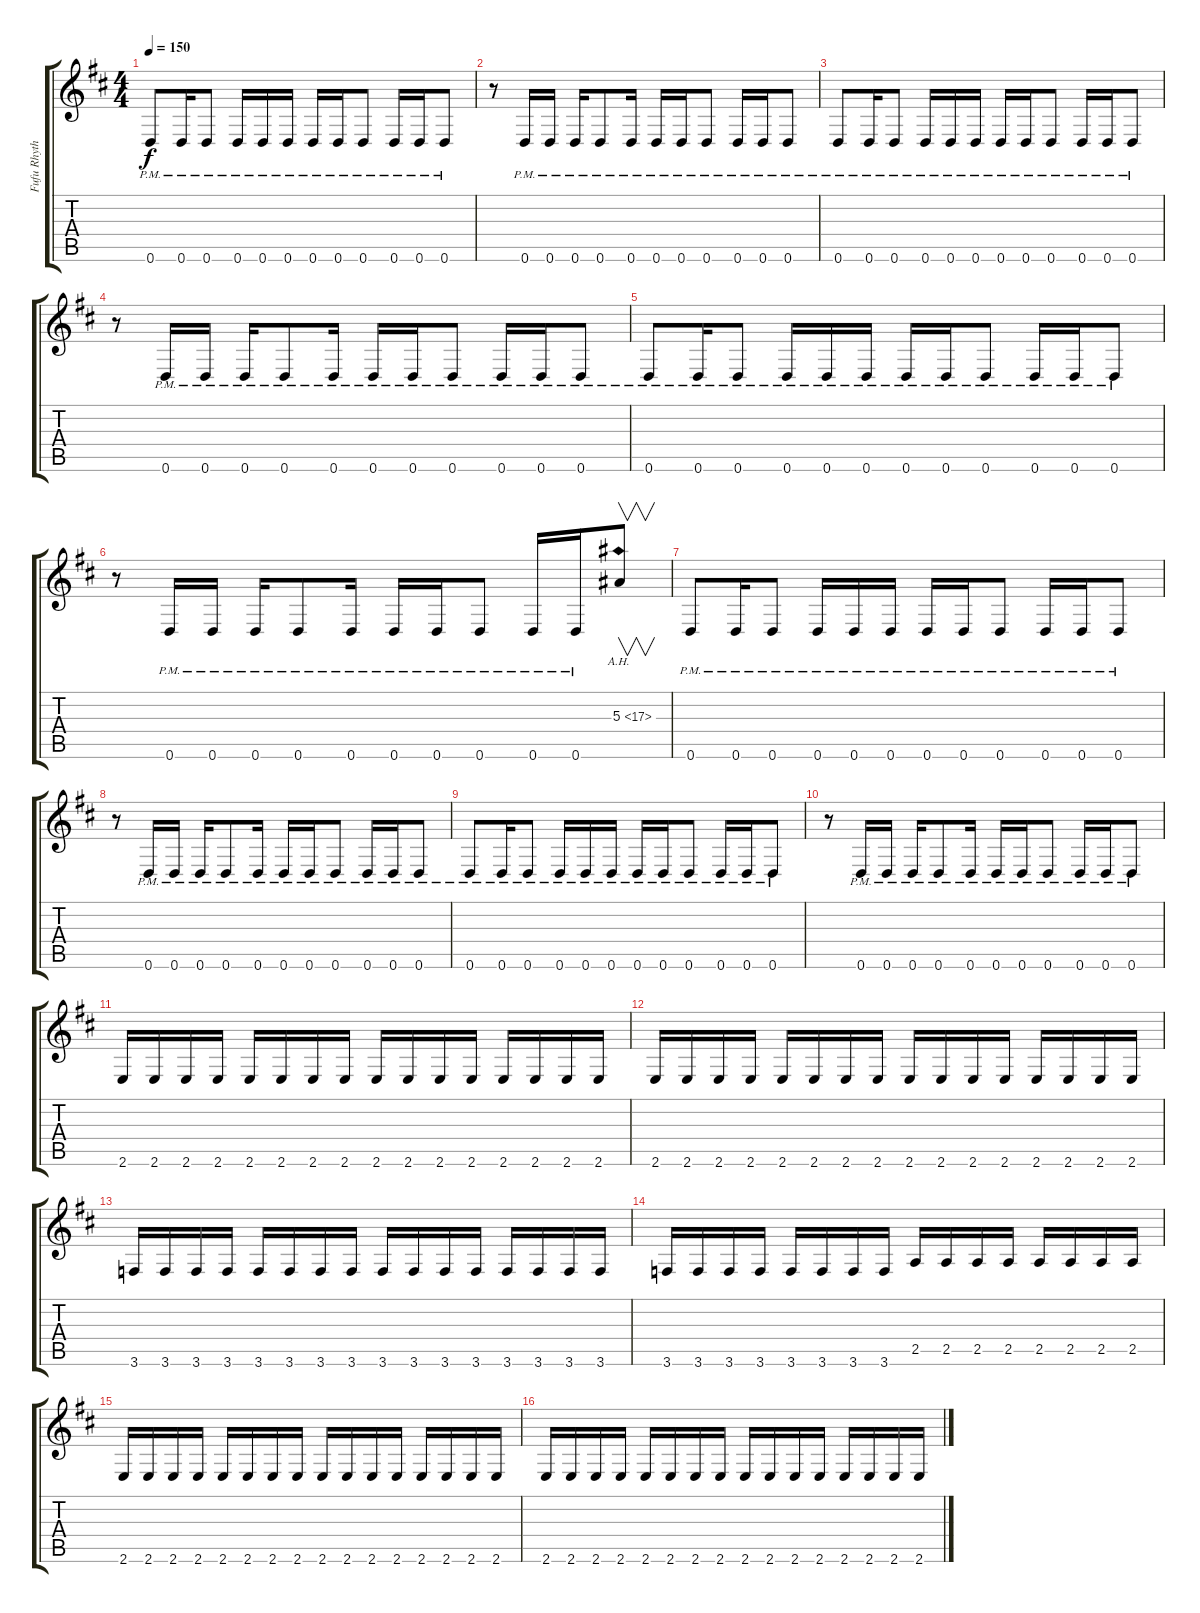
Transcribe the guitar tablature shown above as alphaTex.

\track ("Fufu Rhythm" "Fufu Rhyth") {instrument distortionguitar}
\staff {score tabs}
\tuning (D4 A3 F3 C3 G2 D2) {hide}
\ts (4 4)
\tempo 150
\clef g2
\ks d
0.6{pm}.8{dy f} 0.6{pm}.16 0.6{pm}.8 0.6{pm}.16 0.6{pm}.16 0.6{pm}.16 0.6{pm}.16 0.6{pm}.16 0.6{pm}.8 0.6{pm}.16 0.6{pm}.16 0.6{pm}.8 |
r.8 0.6{pm}.16 0.6{pm}.16 0.6{pm}.16 0.6{pm}.8 0.6{pm}.16 0.6{pm}.16 0.6{pm}.16 0.6{pm}.8 0.6{pm}.16 0.6{pm}.16 0.6{pm}.8 |
0.6{pm}.8 0.6{pm}.16 0.6{pm}.8 0.6{pm}.16 0.6{pm}.16 0.6{pm}.16 0.6{pm}.16 0.6{pm}.16 0.6{pm}.8 0.6{pm}.16 0.6{pm}.16 0.6{pm}.8 |
r.8 0.6{pm}.16 0.6{pm}.16 0.6{pm}.16 0.6{pm}.8 0.6{pm}.16 0.6{pm}.16 0.6{pm}.16 0.6{pm}.8 0.6{pm}.16 0.6{pm}.16 0.6{pm}.8 |
0.6{pm}.8 0.6{pm}.16 0.6{pm}.8 0.6{pm}.16 0.6{pm}.16 0.6{pm}.16 0.6{pm}.16 0.6{pm}.16 0.6{pm}.8 0.6{pm}.16 0.6{pm}.16 0.6{pm}.8 |
r.8 0.6{pm}.16 0.6{pm}.16 0.6{pm}.16 0.6{pm}.8 0.6{pm}.16 0.6{pm}.16 0.6{pm}.16 0.6{pm}.8 0.6{pm}.16 0.6{pm}.16 5.3{ah 12}.8{v} |
0.6{pm}.8 0.6{pm}.16 0.6{pm}.8 0.6{pm}.16 0.6{pm}.16 0.6{pm}.16 0.6{pm}.16 0.6{pm}.16 0.6{pm}.8 0.6{pm}.16 0.6{pm}.16 0.6{pm}.8 |
r.8 0.6{pm}.16 0.6{pm}.16 0.6{pm}.16 0.6{pm}.8 0.6{pm}.16 0.6{pm}.16 0.6{pm}.16 0.6{pm}.8 0.6{pm}.16 0.6{pm}.16 0.6{pm}.8 |
0.6{pm}.8 0.6{pm}.16 0.6{pm}.8 0.6{pm}.16 0.6{pm}.16 0.6{pm}.16 0.6{pm}.16 0.6{pm}.16 0.6{pm}.8 0.6{pm}.16 0.6{pm}.16 0.6{pm}.8 |
r.8 0.6{pm}.16 0.6{pm}.16 0.6{pm}.16 0.6{pm}.8 0.6{pm}.16 0.6{pm}.16 0.6{pm}.16 0.6{pm}.8 0.6{pm}.16 0.6{pm}.16 0.6{pm}.8 |
2.6.16 2.6.16 2.6.16 2.6.16 2.6.16 2.6.16 2.6.16 2.6.16 2.6.16 2.6.16 2.6.16 2.6.16 2.6.16 2.6.16 2.6.16 2.6.16 |
2.6.16 2.6.16 2.6.16 2.6.16 2.6.16 2.6.16 2.6.16 2.6.16 2.6.16 2.6.16 2.6.16 2.6.16 2.6.16 2.6.16 2.6.16 2.6.16 |
3.6.16 3.6.16 3.6.16 3.6.16 3.6.16 3.6.16 3.6.16 3.6.16 3.6.16 3.6.16 3.6.16 3.6.16 3.6.16 3.6.16 3.6.16 3.6.16 |
3.6.16 3.6.16 3.6.16 3.6.16 3.6.16 3.6.16 3.6.16 3.6.16 2.5.16 2.5.16 2.5.16 2.5.16 2.5.16 2.5.16 2.5.16 2.5.16 |
2.6.16 2.6.16 2.6.16 2.6.16 2.6.16 2.6.16 2.6.16 2.6.16 2.6.16 2.6.16 2.6.16 2.6.16 2.6.16 2.6.16 2.6.16 2.6.16 |
2.6.16 2.6.16 2.6.16 2.6.16 2.6.16 2.6.16 2.6.16 2.6.16 2.6.16 2.6.16 2.6.16 2.6.16 2.6.16 2.6.16 2.6.16 2.6.16
